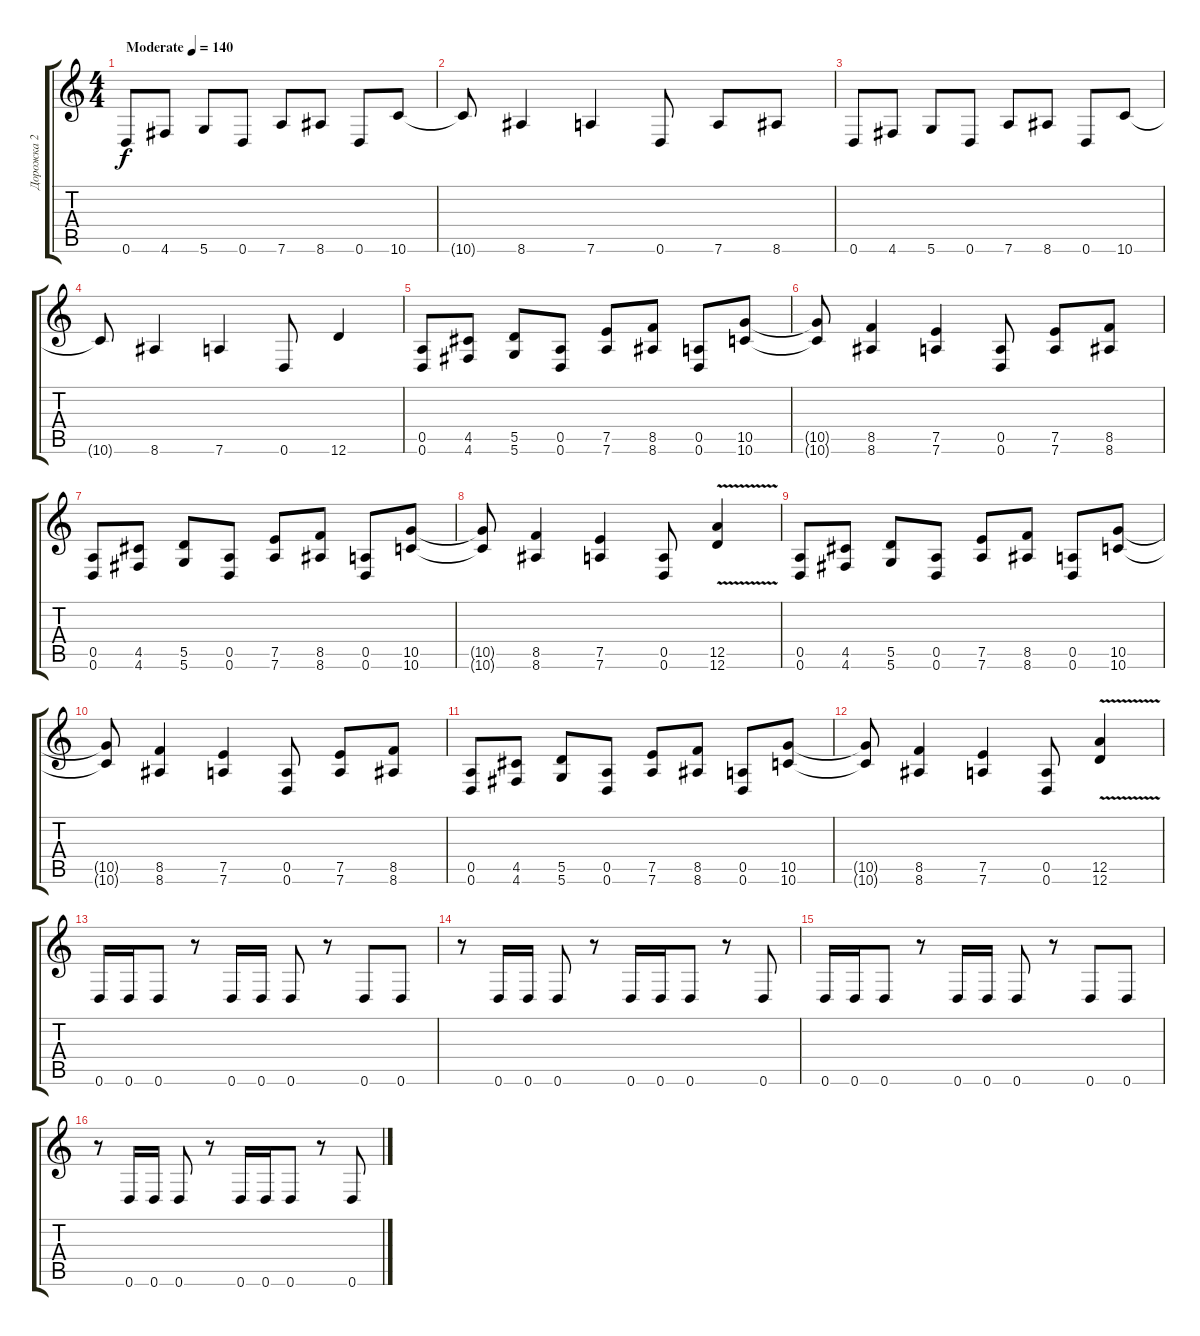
\track ("Дорожка 2" "Дорожка 2") {instrument overdrivenguitar}
\staff {score tabs}
\tuning (E4 B3 G3 D3 A2 D2) {hide}
\ts (4 4)
\tempo (140 "Moderate")
\clef g2
\ks c
0.6.8{dy f instrument overdrivenguitar} 4.6.8 5.6.8 0.6.8 7.6.8 8.6.8 0.6.8 10.6.8 |
10.6{t}.8 8.6.4 7.6.4 0.6.8 7.6.8 8.6.8 |
0.6.8 4.6.8 5.6.8 0.6.8 7.6.8 8.6.8 0.6.8 10.6.8 |
10.6{t}.8 8.6.4 7.6.4 0.6.8 12.6.4 |
(0.5 0.6).8 (4.5 4.6).8 (5.5 5.6).8 (0.5 0.6).8 (7.5 7.6).8 (8.5 8.6).8 (0.5 0.6).8 (10.5 10.6).8 |
(10.5{t} 10.6{t}).8 (8.5 8.6).4 (7.5 7.6).4 (0.5 0.6).8 (7.5 7.6).8 (8.5 8.6).8 |
(0.5 0.6).8 (4.5 4.6).8 (5.5 5.6).8 (0.5 0.6).8 (7.5 7.6).8 (8.5 8.6).8 (0.5 0.6).8 (10.5 10.6).8 |
(10.5{t} 10.6{t}).8 (8.5 8.6).4 (7.5 7.6).4 (0.5 0.6).8 (12.5 12.6{v}).4 |
(0.5 0.6).8 (4.5 4.6).8 (5.5 5.6).8 (0.5 0.6).8 (7.5 7.6).8 (8.5 8.6).8 (0.5 0.6).8 (10.5 10.6).8 |
(10.5{t} 10.6{t}).8 (8.5 8.6).4 (7.5 7.6).4 (0.5 0.6).8 (7.5 7.6).8 (8.5 8.6).8 |
(0.5 0.6).8 (4.5 4.6).8 (5.5 5.6).8 (0.5 0.6).8 (7.5 7.6).8 (8.5 8.6).8 (0.5 0.6).8 (10.5 10.6).8 |
(10.5{t} 10.6{t}).8 (8.5 8.6).4 (7.5 7.6).4 (0.5 0.6).8 (12.5 12.6{v}).4 |
0.6.16 0.6.16 0.6.8 r.8 0.6.16 0.6.16 0.6.8 r.8 0.6.8 0.6.8 |
r.8 0.6.16 0.6.16 0.6.8 r.8 0.6.16 0.6.16 0.6.8 r.8 0.6.8 |
0.6.16 0.6.16 0.6.8 r.8 0.6.16 0.6.16 0.6.8 r.8 0.6.8 0.6.8 |
r.8 0.6.16 0.6.16 0.6.8 r.8 0.6.16 0.6.16 0.6.8 r.8 0.6.8
